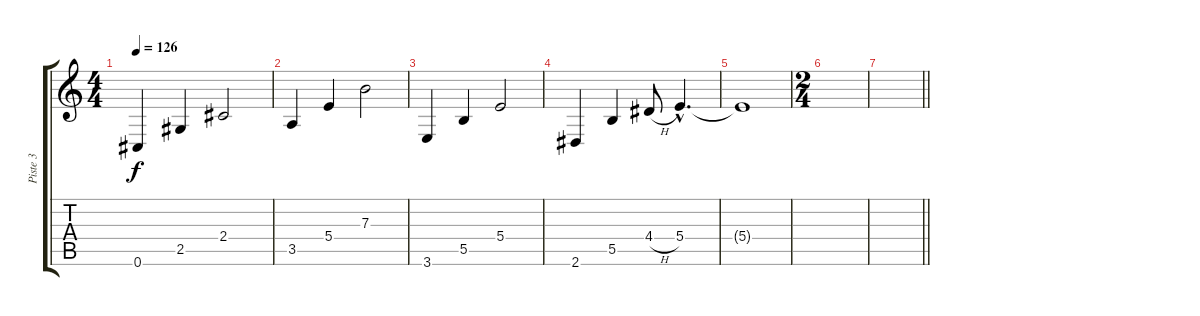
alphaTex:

\track ("Piste 3" "Piste 3") {instrument distortionguitar}
\staff {score tabs}
\tuning (Db4 Ab3 E3 B2 Gb2 Db2) {hide}
\ts (4 4)
\tempo 126
\clef g2
\ks c
0.6.4{dy f} 2.5.4 2.4.2 |
3.5.4 5.4.4 7.3.2 |
3.6.4 5.5.4 5.4.2 |
2.6.4 5.5.4 4.4{h}.8 5.4{hac}.4{d} |
5.4{t}.1 |
\ts (2 4)
|
\barLineRight lightlight
